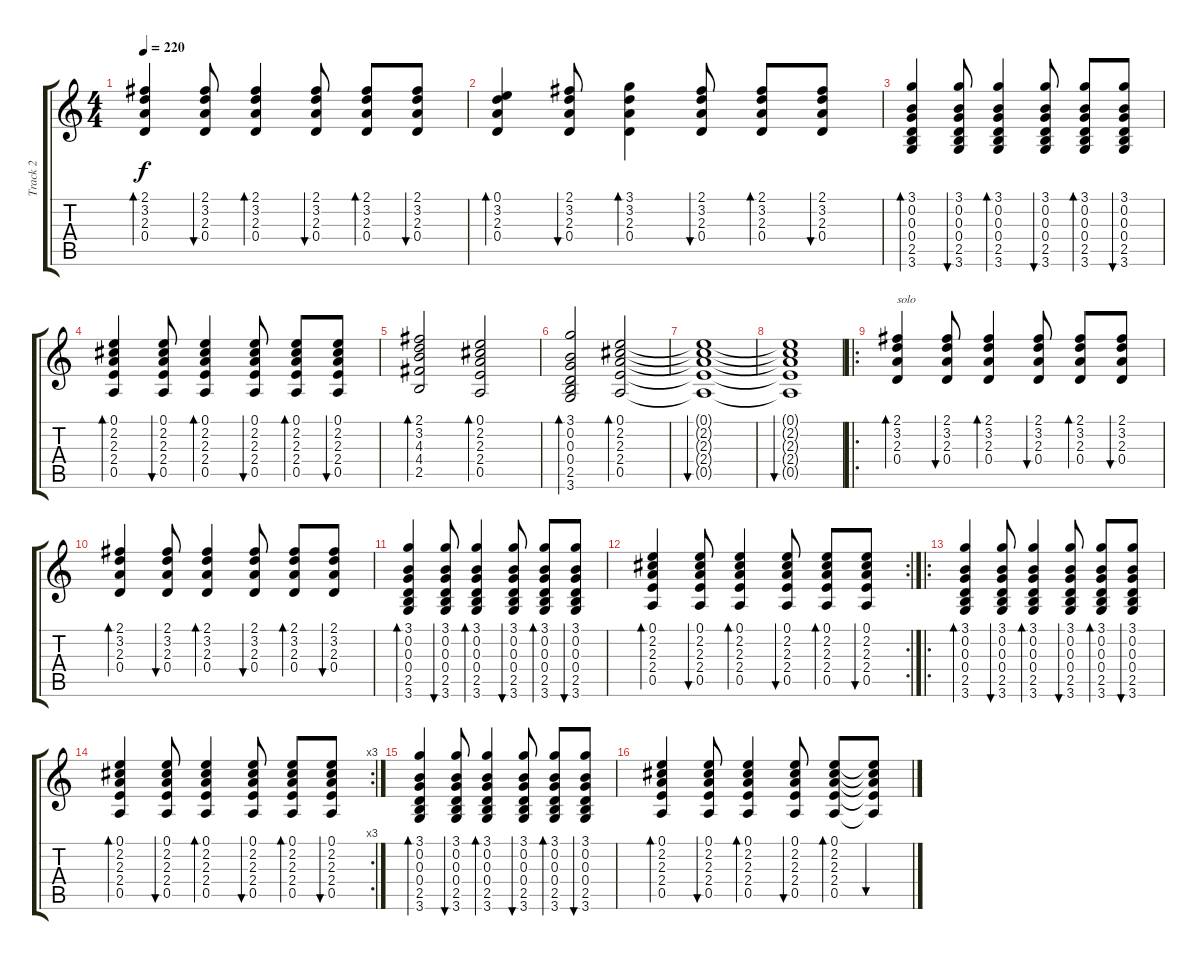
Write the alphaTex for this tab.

\track ("Track 2" "Track 2") {instrument acousticguitarsteel}
\staff {score tabs}
\tuning (E4 B3 G3 D3 A2 E2) {hide}
\ts (4 4)
\tempo 220
\clef g2
\ks c
(2.1 3.2 2.3 0.4).4{bd 60 dy f} (2.1 3.2 2.3 0.4).8{bu 60} (2.1 3.2 2.3 0.4).4{bd 60} (2.1 3.2 2.3 0.4).8{bu 60} (2.1 3.2 2.3 0.4).8{bd 60} (2.1 3.2 2.3 0.4).8{bu 60} |
(0.1 3.2 2.3 0.4).4{bd 60} (2.1 3.2 2.3 0.4).8{bu 60} (3.1 3.2 2.3 0.4).4{bd 60} (2.1 3.2 2.3 0.4).8{bu 60} (2.1 3.2 2.3 0.4).8{bd 60} (2.1 3.2 2.3 0.4).8{bu 60} |
(3.1 0.2 0.3 0.4 2.5 3.6).4{bd 60} (3.1 0.2 0.3 0.4 2.5 3.6).8{bu 60} (3.1 0.2 0.3 0.4 2.5 3.6).4{bd 60} (3.1 0.2 0.3 0.4 2.5 3.6).8{bu 60} (3.1 0.2 0.3 0.4 2.5 3.6).8{bd 60} (3.1 0.2 0.3 0.4 2.5 3.6).8{bu 60} |
(0.1 2.2 2.3 2.4 0.5).4{bd 60} (0.1 2.2 2.3 2.4 0.5).8{bu 60} (0.1 2.2 2.3 2.4 0.5).4{bd 60} (0.1 2.2 2.3 2.4 0.5).8{bu 60} (0.1 2.2 2.3 2.4 0.5).8{bd 60} (0.1 2.2 2.3 2.4 0.5).8{bu 60} |
(2.1 3.2 4.3 4.4 2.5).2{bd 60} (0.1 2.2 2.3 2.4 0.5).2{bd 60} |
(3.1 0.2 0.3 0.4 2.5 3.6).2{bd 60} (0.1 2.2 2.3 2.4 0.5).2{bd 60} |
(0.1{t} 2.2{t} 2.3{t} 2.4{t} 0.5{t}).1{bu 60} |
(0.1{t} 2.2{t} 2.3{t} 2.4{t} 0.5{t}).1{bu 60} |
\ro
(2.1 3.2 2.3 0.4).4{bd 60 txt "solo"} (2.1 3.2 2.3 0.4).8{bu 60} (2.1 3.2 2.3 0.4).4{bd 60} (2.1 3.2 2.3 0.4).8{bu 60} (2.1 3.2 2.3 0.4).8{bd 60} (2.1 3.2 2.3 0.4).8{bu 60} |
(2.1 3.2 2.3 0.4).4{bd 60} (2.1 3.2 2.3 0.4).8{bu 60} (2.1 3.2 2.3 0.4).4{bd 60} (2.1 3.2 2.3 0.4).8{bu 60} (2.1 3.2 2.3 0.4).8{bd 60} (2.1 3.2 2.3 0.4).8{bu 60} |
(3.1 0.2 0.3 0.4 2.5 3.6).4{bd 60} (3.1 0.2 0.3 0.4 2.5 3.6).8{bu 60} (3.1 0.2 0.3 0.4 2.5 3.6).4{bd 60} (3.1 0.2 0.3 0.4 2.5 3.6).8{bu 60} (3.1 0.2 0.3 0.4 2.5 3.6).8{bd 60} (3.1 0.2 0.3 0.4 2.5 3.6).8{bu 60} |
\rc 2
(0.1 2.2 2.3 2.4 0.5).4{bd 60} (0.1 2.2 2.3 2.4 0.5).8{bu 60} (0.1 2.2 2.3 2.4 0.5).4{bd 60} (0.1 2.2 2.3 2.4 0.5).8{bu 60} (0.1 2.2 2.3 2.4 0.5).8{bd 60} (0.1 2.2 2.3 2.4 0.5).8{bu 60} |
\ro
(3.1 0.2 0.3 0.4 2.5 3.6).4{bd 60} (3.1 0.2 0.3 0.4 2.5 3.6).8{bu 60} (3.1 0.2 0.3 0.4 2.5 3.6).4{bd 60} (3.1 0.2 0.3 0.4 2.5 3.6).8{bu 60} (3.1 0.2 0.3 0.4 2.5 3.6).8{bd 60} (3.1 0.2 0.3 0.4 2.5 3.6).8{bu 60} |
\rc 3
(0.1 2.2 2.3 2.4 0.5).4{bd 60} (0.1 2.2 2.3 2.4 0.5).8{bu 60} (0.1 2.2 2.3 2.4 0.5).4{bd 60} (0.1 2.2 2.3 2.4 0.5).8{bu 60} (0.1 2.2 2.3 2.4 0.5).8{bd 60} (0.1 2.2 2.3 2.4 0.5).8{bu 60} |
(3.1 0.2 0.3 0.4 2.5 3.6).4{bd 60} (3.1 0.2 0.3 0.4 2.5 3.6).8{bu 60} (3.1 0.2 0.3 0.4 2.5 3.6).4{bd 60} (3.1 0.2 0.3 0.4 2.5 3.6).8{bu 60} (3.1 0.2 0.3 0.4 2.5 3.6).8{bd 60} (3.1 0.2 0.3 0.4 2.5 3.6).8{bu 60} |
(0.1 2.2 2.3 2.4 0.5).4{bd 60} (0.1 2.2 2.3 2.4 0.5).8{bu 60} (0.1 2.2 2.3 2.4 0.5).4{bd 60} (0.1 2.2 2.3 2.4 0.5).8{bu 60} (0.1 2.2 2.3 2.4 0.5).8{bd 60} (0.1{t} 2.2{t} 2.3{t} 2.4{t} 0.5{t}).8{bu 60}
